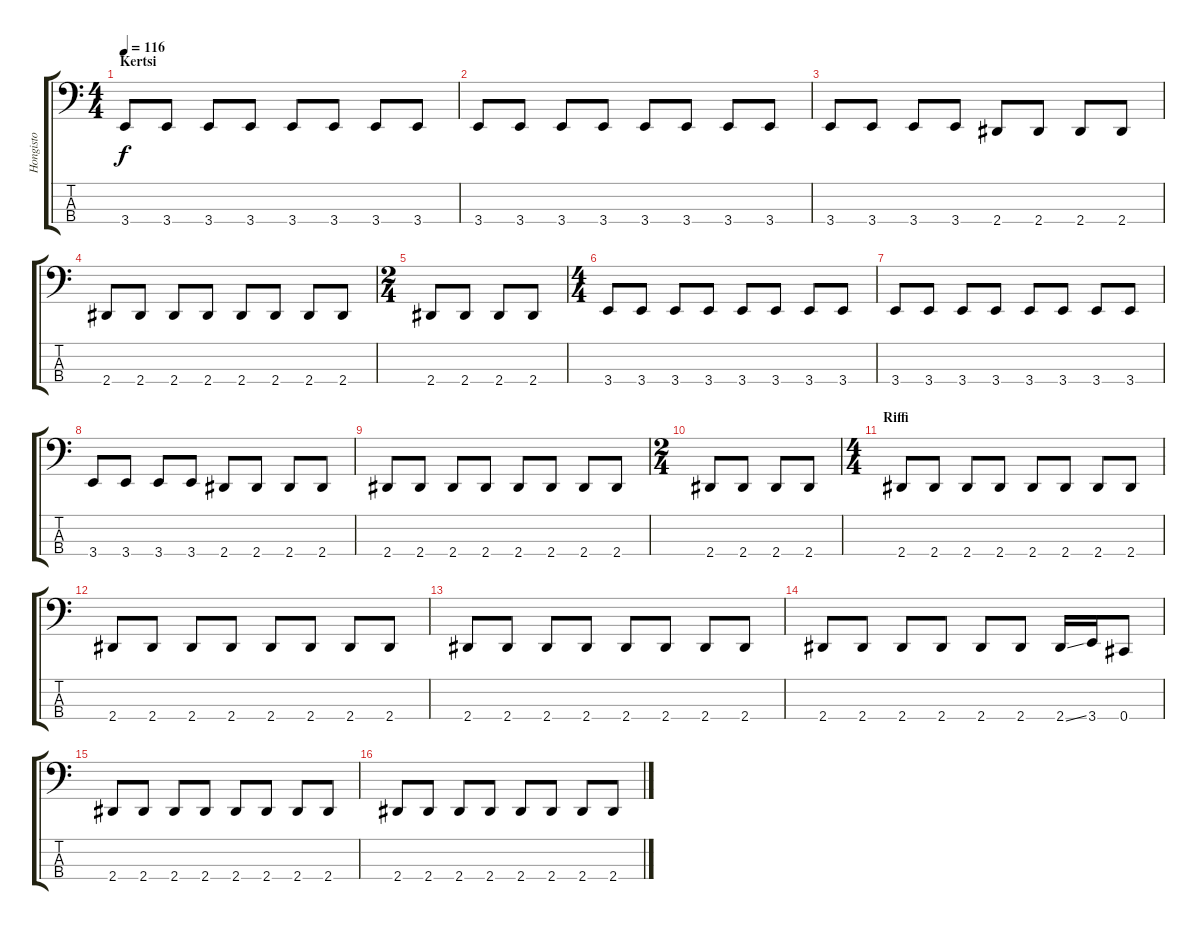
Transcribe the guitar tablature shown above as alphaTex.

\track ("Hongisto" "Hongisto") {instrument electricbasspick}
\staff {score tabs}
\tuning (E2 B1 Gb1 Db1) {hide}
\ts (4 4)
\section ("" "Kertsi")
\tempo 116
\clef f4
\ks c
3.4.8{dy f} 3.4.8 3.4.8 3.4.8 3.4.8 3.4.8 3.4.8 3.4.8 |
3.4.8 3.4.8 3.4.8 3.4.8 3.4.8 3.4.8 3.4.8 3.4.8 |
3.4.8 3.4.8 3.4.8 3.4.8 2.4.8 2.4.8 2.4.8 2.4.8 |
2.4.8 2.4.8 2.4.8 2.4.8 2.4.8 2.4.8 2.4.8 2.4.8 |
\ts (2 4)
2.4.8 2.4.8 2.4.8 2.4.8 |
\ts (4 4)
3.4.8 3.4.8 3.4.8 3.4.8 3.4.8 3.4.8 3.4.8 3.4.8 |
3.4.8 3.4.8 3.4.8 3.4.8 3.4.8 3.4.8 3.4.8 3.4.8 |
3.4.8 3.4.8 3.4.8 3.4.8 2.4.8 2.4.8 2.4.8 2.4.8 |
2.4.8 2.4.8 2.4.8 2.4.8 2.4.8 2.4.8 2.4.8 2.4.8 |
\ts (2 4)
2.4.8 2.4.8 2.4.8 2.4.8 |
\ts (4 4)
\section ("" "Riffi")
2.4.8 2.4.8 2.4.8 2.4.8 2.4.8 2.4.8 2.4.8 2.4.8 |
2.4.8 2.4.8 2.4.8 2.4.8 2.4.8 2.4.8 2.4.8 2.4.8 |
2.4.8 2.4.8 2.4.8 2.4.8 2.4.8 2.4.8 2.4.8 2.4.8 |
2.4.8 2.4.8 2.4.8 2.4.8 2.4.8 2.4.8 2.4{ss}.16 3.4.16 0.4.8 |
2.4.8 2.4.8 2.4.8 2.4.8 2.4.8 2.4.8 2.4.8 2.4.8 |
2.4.8 2.4.8 2.4.8 2.4.8 2.4.8 2.4.8 2.4.8 2.4.8
